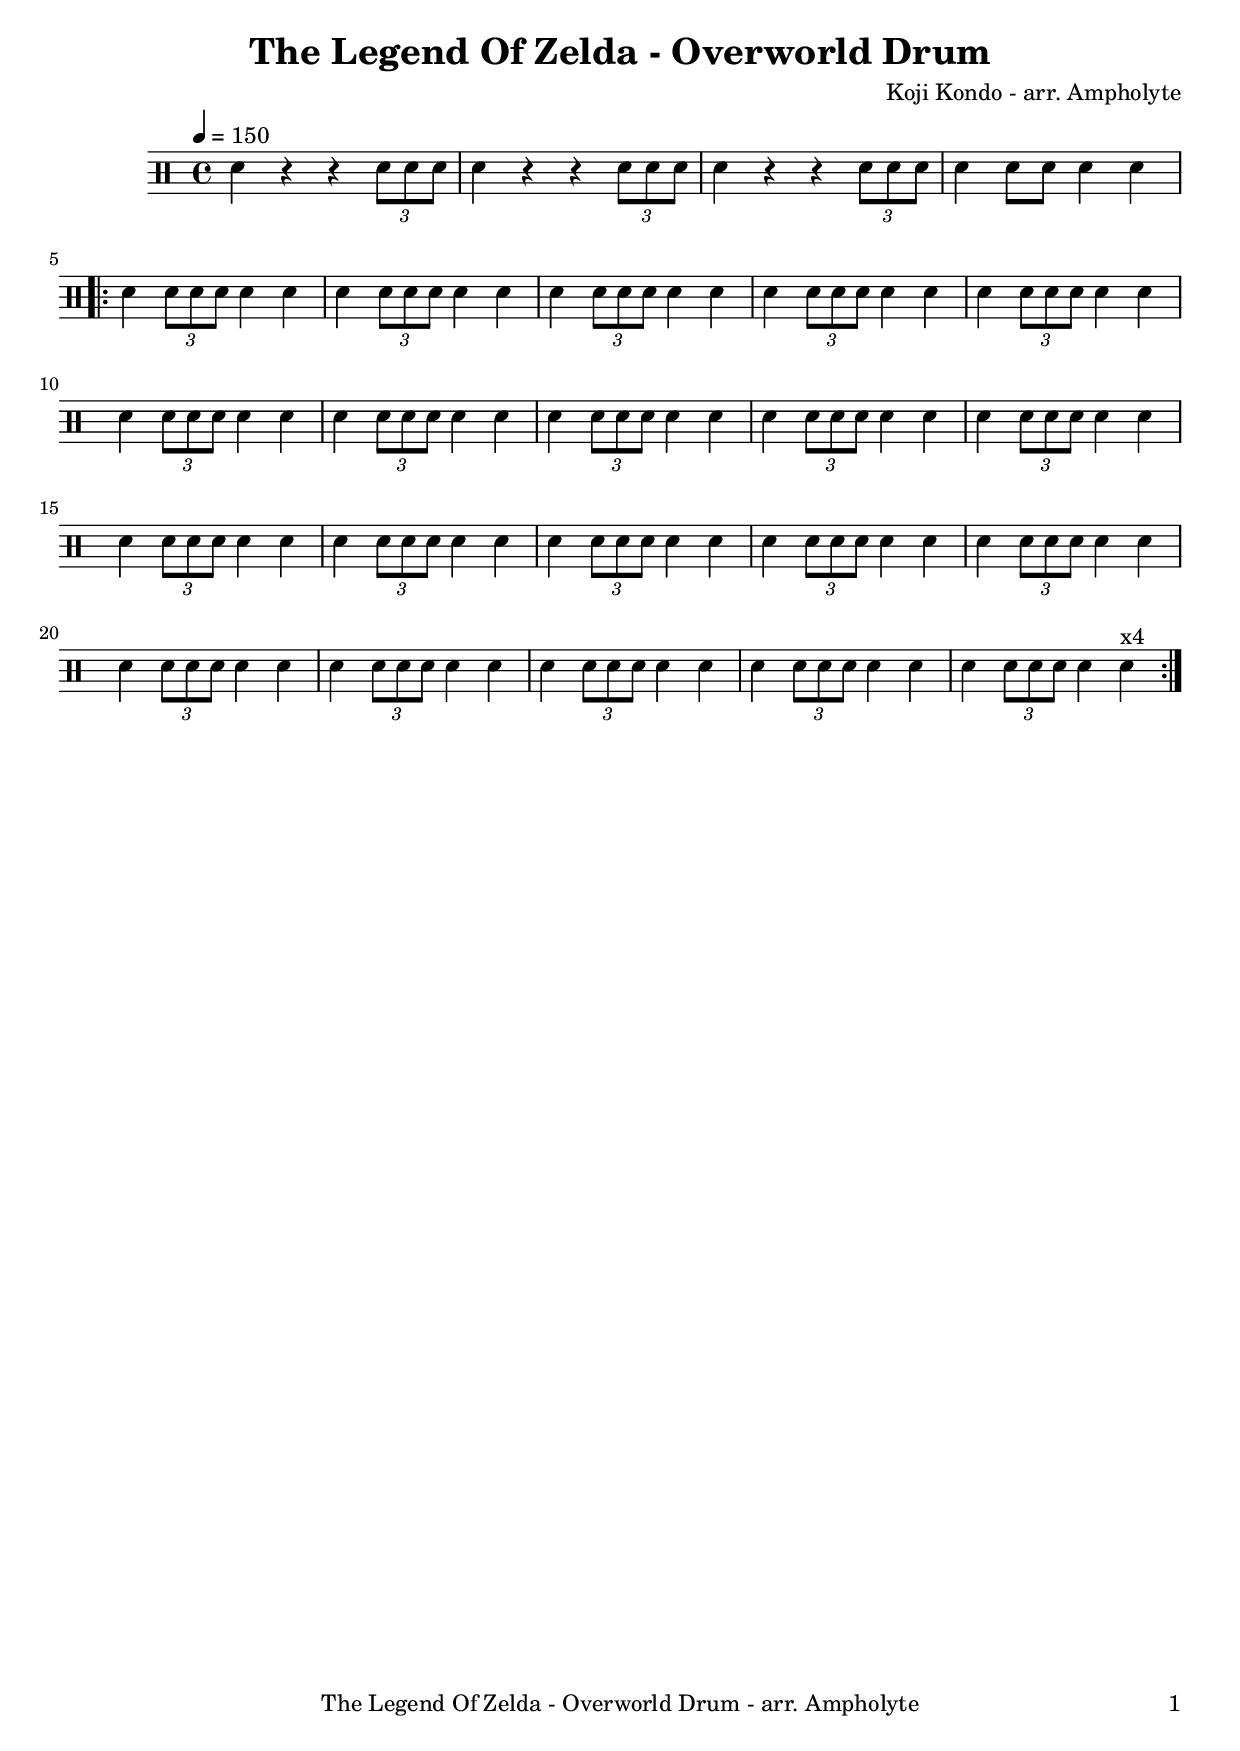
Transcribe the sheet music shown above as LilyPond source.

\version "2.12.3"

%{
  frappe baguette : ss
  grosse caisse : bd
  caisse claire : sn
  tom aigu : tomh
  tom medium : tommh
  tom basse : toml
  charleston : hh
  charleston ouvert : hho
  charleston mi-ouvert : hhho
  charleston ferme : hh
  pedale charleston : hhp
  crach :  cymc
  ride : cymcb

  %}

  \header {
    title = "The Legend Of Zelda - Overworld Drum"
    composer = "Koji Kondo - arr. Ampholyte"

  }

  \paper {
    print-page-number = ##t
    print-first-page-number = ##t
    oddHeaderMarkup = \markup \null
    evenHeaderMarkup = \markup \null
    oddFooterMarkup = \markup {
      \fill-line {
        \on-the-fly \print-page-number-check-first
        \fromproperty #'header:"The Legend Of Zelda - Overworld Drum - arr. Ampholyte"
        \fromproperty #'page:page-number-string
      }
    }
    evenFooterMarkup = \oddFooterMarkup
  }

  \score {
  \new DrumStaff 
  << 
    \new DrumVoice = "1" { s1 *1 } % voix du haut (une mesure)
    \new DrumVoice = "2" { s1 *1 } % voix du bas (une mesure)
    \drummode 
    { 
      %#(override-auto-beam-setting '(end * * 4 4) 3 4) 
      %#(override-auto-beam-setting '(end * * 4 4) 1 4)
      % Les deux lignes precedentes permettent de
      % grouper les croches par deux au lieu de
      % quatre dans la configuration par defaut.

      << 
        \tempo 4=150
        {
          sn4 r r \times 2/3 {sn8 sn sn}
          sn4 r r \times 2/3 {sn8 sn sn}
          sn4 r r \times 2/3 {sn8 sn sn}
          sn4 sn8 sn sn4 sn

          % Debut reprise 
          \repeat volta 4 {
            sn4 \times 2/3 {sn8 sn sn} sn4 sn
            sn4 \times 2/3 {sn8 sn sn} sn4 sn
            sn4 \times 2/3 {sn8 sn sn} sn4 sn
            sn4 \times 2/3 {sn8 sn sn} sn4 sn
            sn4 \times 2/3 {sn8 sn sn} sn4 sn
            sn4 \times 2/3 {sn8 sn sn} sn4 sn
            sn4 \times 2/3 {sn8 sn sn} sn4 sn
            sn4 \times 2/3 {sn8 sn sn} sn4 sn
            sn4 \times 2/3 {sn8 sn sn} sn4 sn
            sn4 \times 2/3 {sn8 sn sn} sn4 sn
            sn4 \times 2/3 {sn8 sn sn} sn4 sn
            sn4 \times 2/3 {sn8 sn sn} sn4 sn
            sn4 \times 2/3 {sn8 sn sn} sn4 sn
            sn4 \times 2/3 {sn8 sn sn} sn4 sn
            sn4 \times 2/3 {sn8 sn sn} sn4 sn
            sn4 \times 2/3 {sn8 sn sn} sn4 sn
            sn4 \times 2/3 {sn8 sn sn} sn4 sn
            sn4 \times 2/3 {sn8 sn sn} sn4 sn
            sn4 \times 2/3 {sn8 sn sn} sn4 sn
            sn4 \times 2/3 {sn8 sn sn} sn4 sn^"x4"
          }
          
        } 
      >>

    } 
  >>
}


